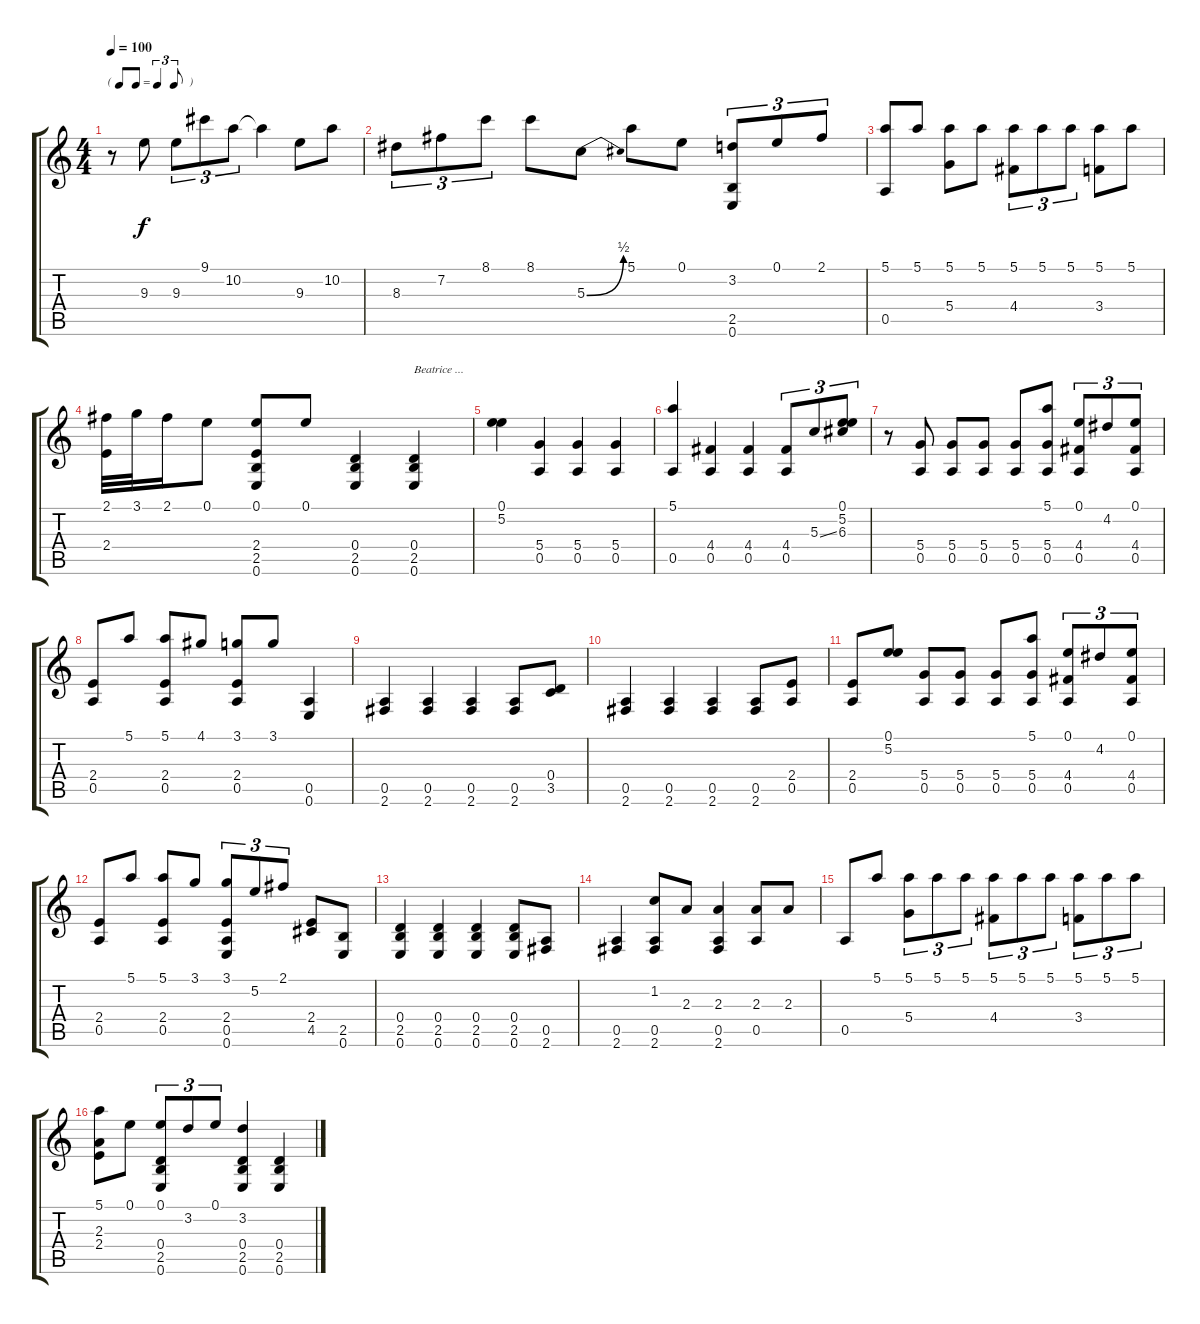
\track "" {instrument acousticguitarsteel}
\staff {score tabs}
\tuning (E4 B3 G3 D3 A2 E2) {hide}
\ts (4 4)
\tf triplet8th
\tempo 100
\clef g2
\ks c
r.8{dy f instrument acousticguitarsteel} 9.3.8 9.3.8{tu (3 2)} 9.1.8{tu (3 2)} 10.2.8{tu (3 2)} 10.2{t}.4 9.3.8 10.2.8 |
8.3.8{tu (3 2)} 7.2.8{tu (3 2)} 8.1.8{tu (3 2)} 8.1.8 5.3{be (bend 0 0 60 2)}.8 5.1.8 0.1.8 (3.2 2.5 0.6).8{tu (3 2)} 0.1.8{tu (3 2)} 2.1.8{tu (3 2)} |
(5.1 0.5).8 5.1.8 (5.1 5.4).8 5.1.8 (5.1 4.4).8{tu (3 2)} 5.1.8{tu (3 2)} 5.1.8{tu (3 2)} (5.1 3.4).8 5.1.8 |
(2.1 2.4).32 3.1.32 2.1.16 0.1.8 (0.1 2.4 2.5 0.6).8 0.1.8 (0.4 2.5 0.6).4 (0.4 2.5 0.6).4{txt "Beatrice ..."} |
(0.1 5.2).4 (5.4 0.5).4 (5.4 0.5).4 (5.4 0.5).4 |
(5.1 0.5).4 (4.4 0.5).4 (4.4 0.5).4 (4.4 0.5).8{tu (3 2)} 5.3{ss}.8{tu (3 2)} (0.1 5.2 6.3).8{tu (3 2)} |
r.8 (5.4 0.5).8 (5.4 0.5).8 (5.4 0.5).8 (5.4 0.5).8 (5.1 5.4 0.5).8 (0.1 4.4 0.5).8{tu (3 2)} 4.2.8{tu (3 2)} (0.1 4.4 0.5).8{tu (3 2)} |
(2.4 0.5).8 5.1.8 (5.1 2.4 0.5).8 4.1.8 (3.1 2.4 0.5).8 3.1.8 (0.5 0.6).4 |
(0.5 2.6).4 (0.5 2.6).4 (0.5 2.6).4 (0.5 2.6).8 (0.4 3.5).8 |
(0.5 2.6).4 (0.5 2.6).4 (0.5 2.6).4 (0.5 2.6).8 (2.4 0.5).8 |
(2.4 0.5).8 (0.1 5.2).8 (5.4 0.5).8 (5.4 0.5).8 (5.4 0.5).8 (5.1 5.4 0.5).8 (0.1 4.4 0.5).8{tu (3 2)} 4.2.8{tu (3 2)} (0.1 4.4 0.5).8{tu (3 2)} |
(2.4 0.5).8 5.1.8 (5.1 2.4 0.5).8 3.1.8 (3.1 2.4 0.5 0.6).8{tu (3 2)} 5.2.8{tu (3 2)} 2.1.8{tu (3 2)} (2.4 4.5).8 (2.5 0.6).8 |
(0.4 2.5 0.6).4 (0.4 2.5 0.6).4 (0.4 2.5 0.6).4 (0.4 2.5 0.6).8 (0.5 2.6).8 |
(0.5 2.6).4 (1.2 0.5 2.6).8 2.3.8 (2.3 0.5 2.6).4 (2.3 0.5).8 2.3.8 |
0.5.8 5.1.8 (5.1 5.4).8{tu (3 2)} 5.1.8{tu (3 2)} 5.1.8{tu (3 2)} (5.1 4.4).8{tu (3 2)} 5.1.8{tu (3 2)} 5.1.8{tu (3 2)} (5.1 3.4).8{tu (3 2)} 5.1.8{tu (3 2)} 5.1.8{tu (3 2)} |
(5.1 2.3 2.4).8 0.1.8 (0.1 0.4 2.5 0.6).8{tu (3 2)} 3.2.8{tu (3 2)} 0.1.8{tu (3 2)} (3.2 0.4 2.5 0.6).4 (0.4 2.5 0.6).4
